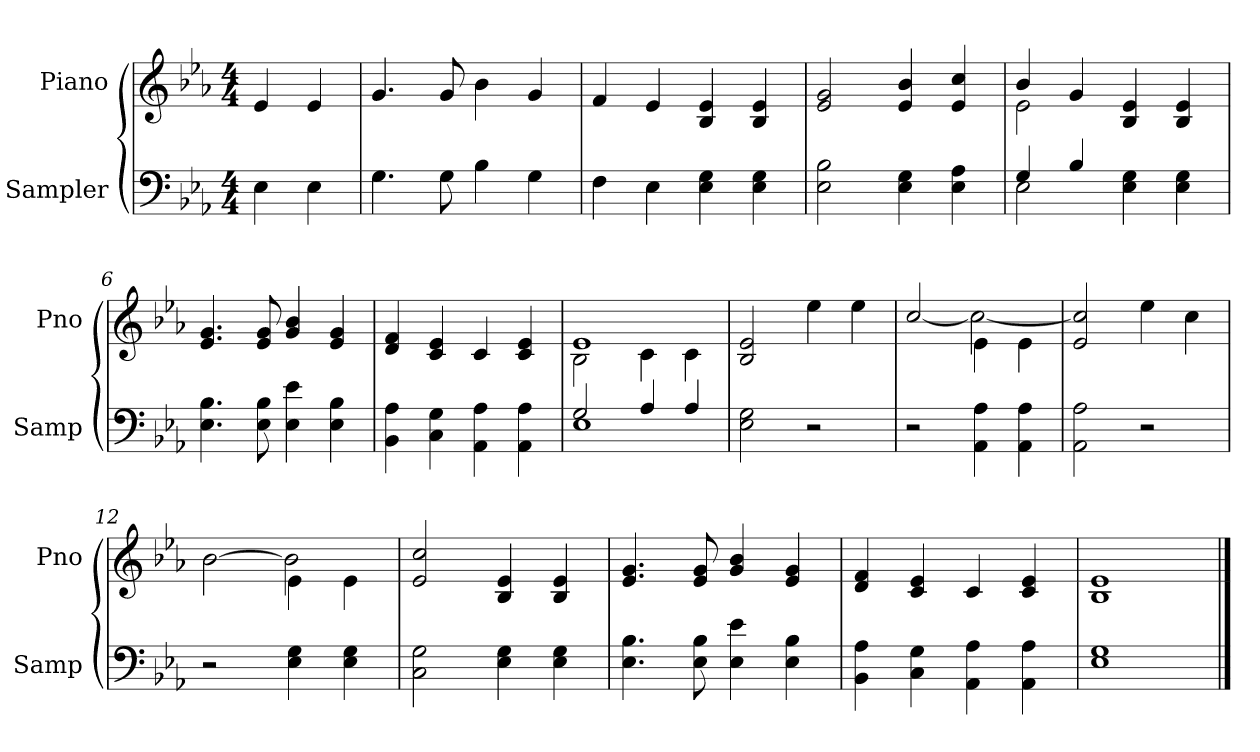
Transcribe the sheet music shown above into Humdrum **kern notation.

**kern	**kern
*part2	*part1
*staff2	*staff1
*I"Sampler	*I"Piano
*I'Samp	*I'Pno
*clefF4	*clefG2
*k[b-e-a-]	*k[b-e-a-]
*E-:	*E-:
*M4/4	*M4/4
=1	=1
4E-	4e-
4E-	4e-
=2	=2
4.G	4.g
8G	8g
4B-	4b-
4G	4g
=3	=3
4F	4f
4E-	4e-
4E- 4G	4B- 4e-
4E- 4G	4B- 4e-
=4	=4
2E- 2B-	2e- 2g
4E- 4G	4e- 4b-
4E- 4A-	4e- 4cc
=5	=5
*^	*^
4G/	2E-	4b-/	2e-
4B-/	.	4g	.
4E- 4G	2ryy	4B- 4e-	2ryy
4E- 4G	.	4B- 4e-	.
*v	*v	*	*
*	*v	*v
=6	=6
4.E- 4.B-	4.e- 4.g
8E- 8B-	8e- 8g
4E- 4e-	4g 4b-
4E- 4B-	4e- 4g
=7	=7
4BB- 4A-	4d 4f
4C 4G	4c 4e-
4AA- 4A-	4c
4AA- 4A-	4c 4e-
=8	=8
*^	*^
2G/	1E-	2B-\	1e-
4A-/	.	4c\	.
4A-/	.	4c\	.
*v	*v	*	*
*	*v	*v
=9	=9
2E- 2G	2B- 2e-
2r	4ee-
.	4ee-
=10	=10
*	*^
2r	[2cc/	2ryy
4AA- 4A-	4e-\	2cc_
4AA- 4A-	4e-\	.
*	*v	*v
=11	=11
2AA- 2A-	2e- 2cc]
2r	4ee-
.	4cc
=12	=12
*	*^
2r	[2b-	2ryy
4E- 4G	4e-\	2b-]
4E- 4G	4e-\	.
*	*v	*v
=13	=13
2C 2G	2e- 2cc
4E- 4G	4B- 4e-
4E- 4G	4B- 4e-
=14	=14
4.E- 4.B-	4.e- 4.g
8E- 8B-	8e- 8g
4E- 4e-	4g 4b-
4E- 4B-	4e- 4g
=15	=15
4BB- 4A-	4d 4f
4C 4G	4c 4e-
4AA- 4A-	4c
4AA- 4A-	4c 4e-
=16	=16
1E- 1G	1B- 1e-
==	==
*-	*-
